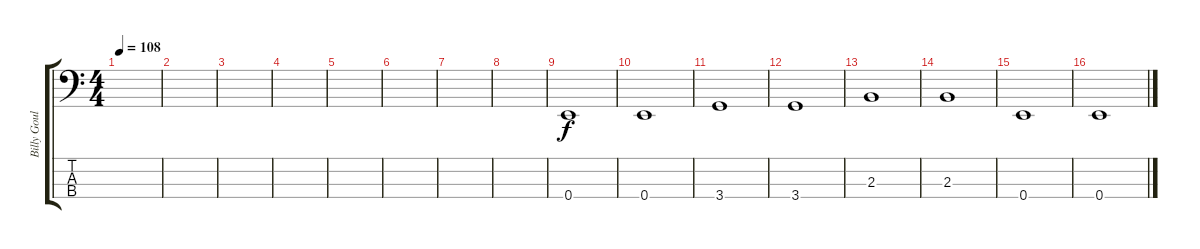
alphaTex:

\track ("Billy Gould" "Billy Goul") {instrument electricbassfinger}
\staff {score tabs}
\tuning (G2 D2 A1 E1) {hide}
\ts (4 4)
\tempo 108
\clef f4
\ks c
|
|
|
|
|
|
|
|
0.4.1 |
0.4.1 |
3.4.1 |
3.4.1 |
2.3.1 |
2.3.1 |
0.4.1 |
0.4.1
